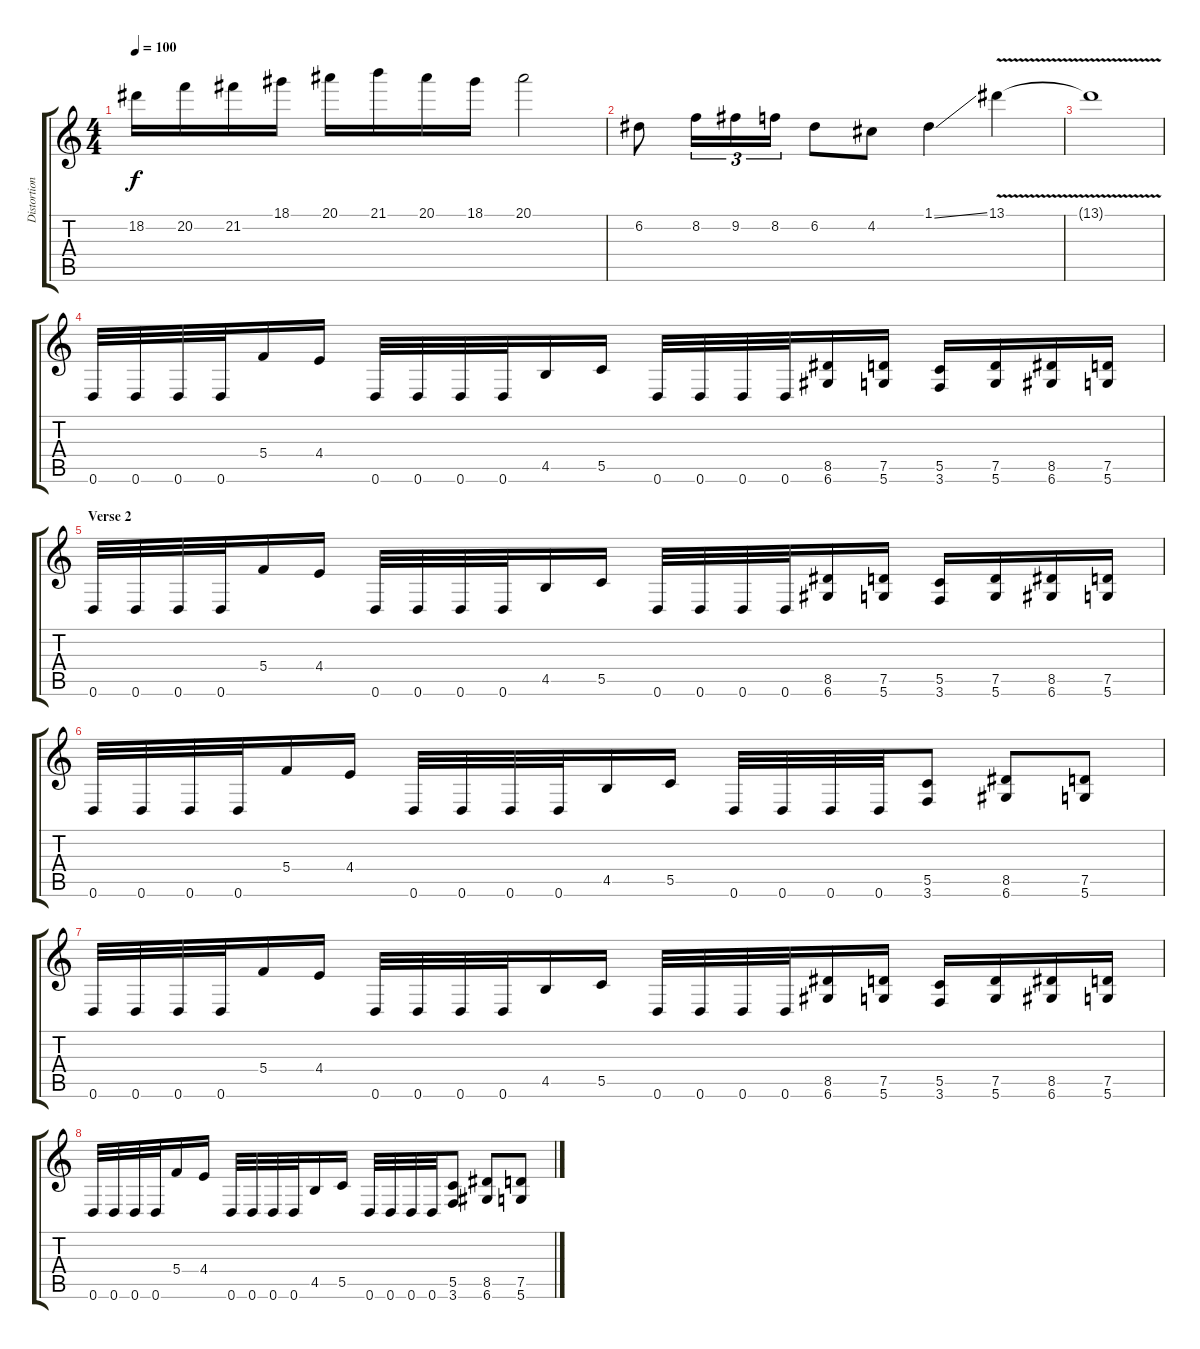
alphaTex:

\track ("Distortion" "Distortion") {instrument distortionguitar}
\staff {score tabs}
\tuning (D4 A3 F3 C3 G2 D2) {hide}
\ts (4 4)
\tempo 100
\clef g2
\ks c
18.2.16{dy f} 20.2.16 21.2.16 18.1.16 20.1.16 21.1.16 20.1.16 18.1.16 20.1.2 |
6.2.8 8.2.16{tu (3 2)} 9.2.16{tu (3 2)} 8.2.16{tu (3 2)} 6.2.8 4.2.8 1.1{ss}.4 13.1{v}.4 |
13.1{t}.1 |
0.6.32 0.6.32 0.6.32 0.6.32 5.4.16 4.4.16 0.6.32 0.6.32 0.6.32 0.6.32 4.5.16 5.5.16 0.6.32 0.6.32 0.6.32 0.6.32 (8.5 6.6).16 (7.5 5.6).16 (5.5 3.6).16 (7.5 5.6).16 (8.5 6.6).16 (7.5 5.6).16 |
\section ("" "Verse 2")
0.6.32 0.6.32 0.6.32 0.6.32 5.4.16 4.4.16 0.6.32 0.6.32 0.6.32 0.6.32 4.5.16 5.5.16 0.6.32 0.6.32 0.6.32 0.6.32 (8.5 6.6).16 (7.5 5.6).16 (5.5 3.6).16 (7.5 5.6).16 (8.5 6.6).16 (7.5 5.6).16 |
0.6.32 0.6.32 0.6.32 0.6.32 5.4.16 4.4.16 0.6.32 0.6.32 0.6.32 0.6.32 4.5.16 5.5.16 0.6.32 0.6.32 0.6.32 0.6.32 (5.5 3.6).8 (8.5 6.6).8 (7.5 5.6).8 |
0.6.32 0.6.32 0.6.32 0.6.32 5.4.16 4.4.16 0.6.32 0.6.32 0.6.32 0.6.32 4.5.16 5.5.16 0.6.32 0.6.32 0.6.32 0.6.32 (8.5 6.6).16 (7.5 5.6).16 (5.5 3.6).16 (7.5 5.6).16 (8.5 6.6).16 (7.5 5.6).16 |
0.6.32 0.6.32 0.6.32 0.6.32 5.4.16 4.4.16 0.6.32 0.6.32 0.6.32 0.6.32 4.5.16 5.5.16 0.6.32 0.6.32 0.6.32 0.6.32 (5.5 3.6).8 (8.5 6.6).8 (7.5 5.6).8
